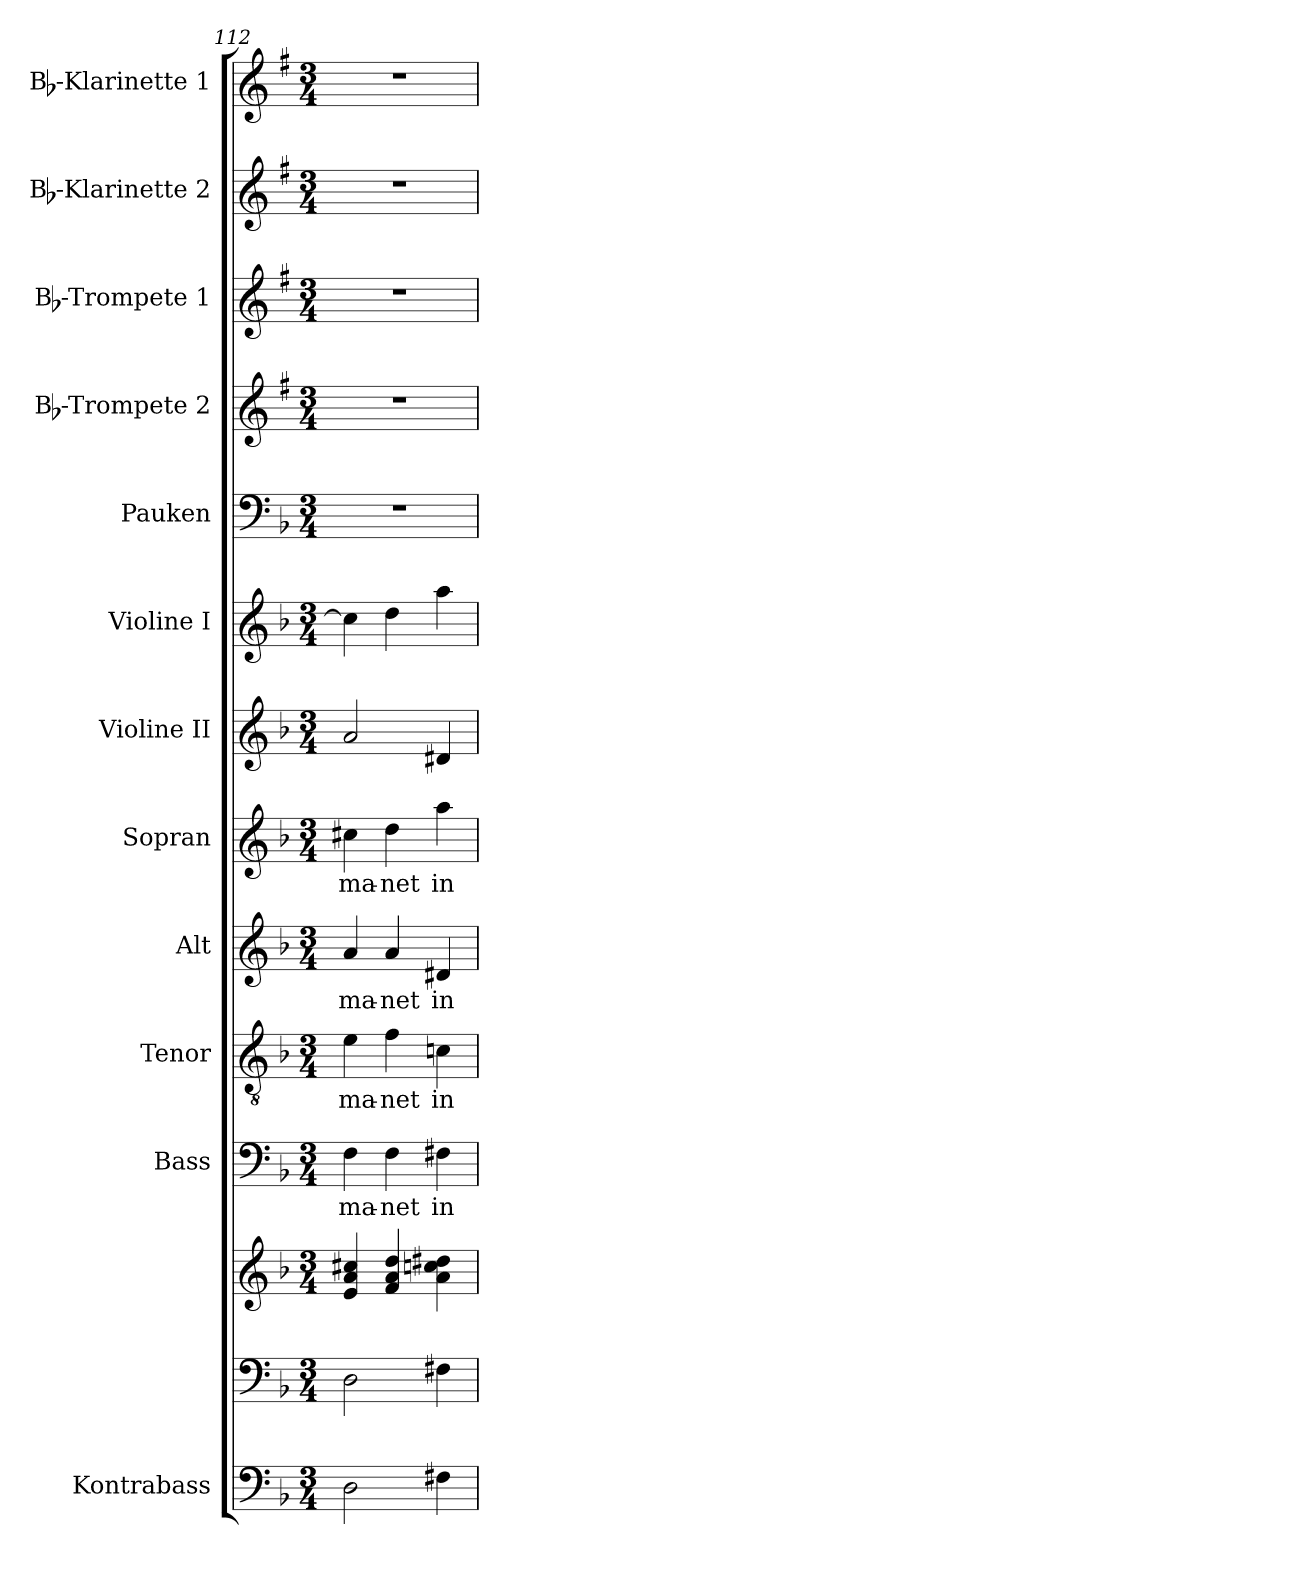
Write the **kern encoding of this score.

**kern	**kern	**kern	**kern	**text	**kern	**text	**kern	**text	**kern	**text	**kern	**kern	**kern	**kern	**kern	**kern	**kern
*part13	*part12	*part12	*part11	*part11	*part10	*part10	*part9	*part9	*part8	*part8	*part7	*part6	*part5	*part4	*part3	*part2	*part1
*staff14	*staff13	*staff12	*staff11	*staff11	*staff10	*staff10	*staff9	*staff9	*staff8	*staff8	*staff7	*staff6	*staff5	*staff4	*staff3	*staff2	*staff1
*I"Kontrabass	*	*	*I"Bass	*	*I"Tenor	*	*I"Alt	*	*I"Sopran	*	*I"Violine II	*I"Violine I	*I"Pauken	*I"Bb-Trompete 2	*I"Bb-Trompete 1	*I"Bb-Klarinette 2	*I"Bb-Klarinette 1
*I'Kb.	*	*	*I'B.	*	*I'T.	*	*I'A.	*	*I'S.	*	*I'Vl. II	*I'Vl. I	*I'Pk.	*I'Bb Trp. 2	*I'Bb Trp. 1	*I'Bb Kl. 2	*I'Bb Kl. 1
*clefF4	*clefF4	*clefG2	*clefF4	*	*clefGv2	*	*clefG2	*	*clefG2	*	*clefG2	*clefG2	*clefF4	*clefG2	*clefG2	*clefG2	*clefG2
*ITrd7c12	*	*	*	*	*	*	*	*	*	*	*	*	*	*ITrd1c2	*ITrd1c2	*ITrd1c2	*ITrd1c2
*k[b-]	*k[b-]	*k[b-]	*k[b-]	*	*k[b-]	*	*k[b-]	*	*k[b-]	*	*k[b-]	*k[b-]	*k[b-]	*k[b-]	*k[b-]	*k[b-]	*k[b-]
*F:	*F:	*F:	*F:	*	*F:	*	*F:	*	*F:	*	*F:	*F:	*F:	*F:	*F:	*F:	*F:
*M3/4	*M3/4	*M3/4	*M3/4	*	*M3/4	*	*M3/4	*	*M3/4	*	*M3/4	*M3/4	*M3/4	*M3/4	*M3/4	*M3/4	*M3/4
=112	=112	=112	=112	=112	=112	=112	=112	=112	=112	=112	=112	=112	=112	=112	=112	=112	=112
!	!	!	!	!LO:LY:b	!	!LO:LY:b	!	!LO:LY:b	!	!LO:LY:b	!	!	!	!	!	!	!
2DD\	2D\	4e/ 4a/ 4cc#X/	4F\	ma-	4e\	ma-	4a/	ma-	4cc#X\	ma-	2a/	4cc#\]	2.r	2.r	2.r	2.r	2.r
!	!	!	!	!LO:LY:b	!	!LO:LY:b	!	!LO:LY:b	!	!LO:LY:b	!	!	!	!	!	!	!
.	.	4f/ 4a/ 4dd/	4F\	-net	4f\	-net	4a/	-net	4dd\	-net	.	4dd\	.	.	.	.	.
!	!	!	!	!LO:LY:b	!	!LO:LY:b	!	!LO:LY:b	!	!LO:LY:b	!	!	!	!	!	!	!
4FF#X\	4F#X\	4a\ 4ccn\ 4dd#X\	4F#X\	in	4cn\	in	4d#X/	in	4aa\	in	4d#X/	4aa\	.	.	.	.	.
=	=	=	=	=	=	=	=	=	=	=	=	=	=	=	=	=	=
*-	*-	*-	*-	*-	*-	*-	*-	*-	*-	*-	*-	*-	*-	*-	*-	*-	*-
